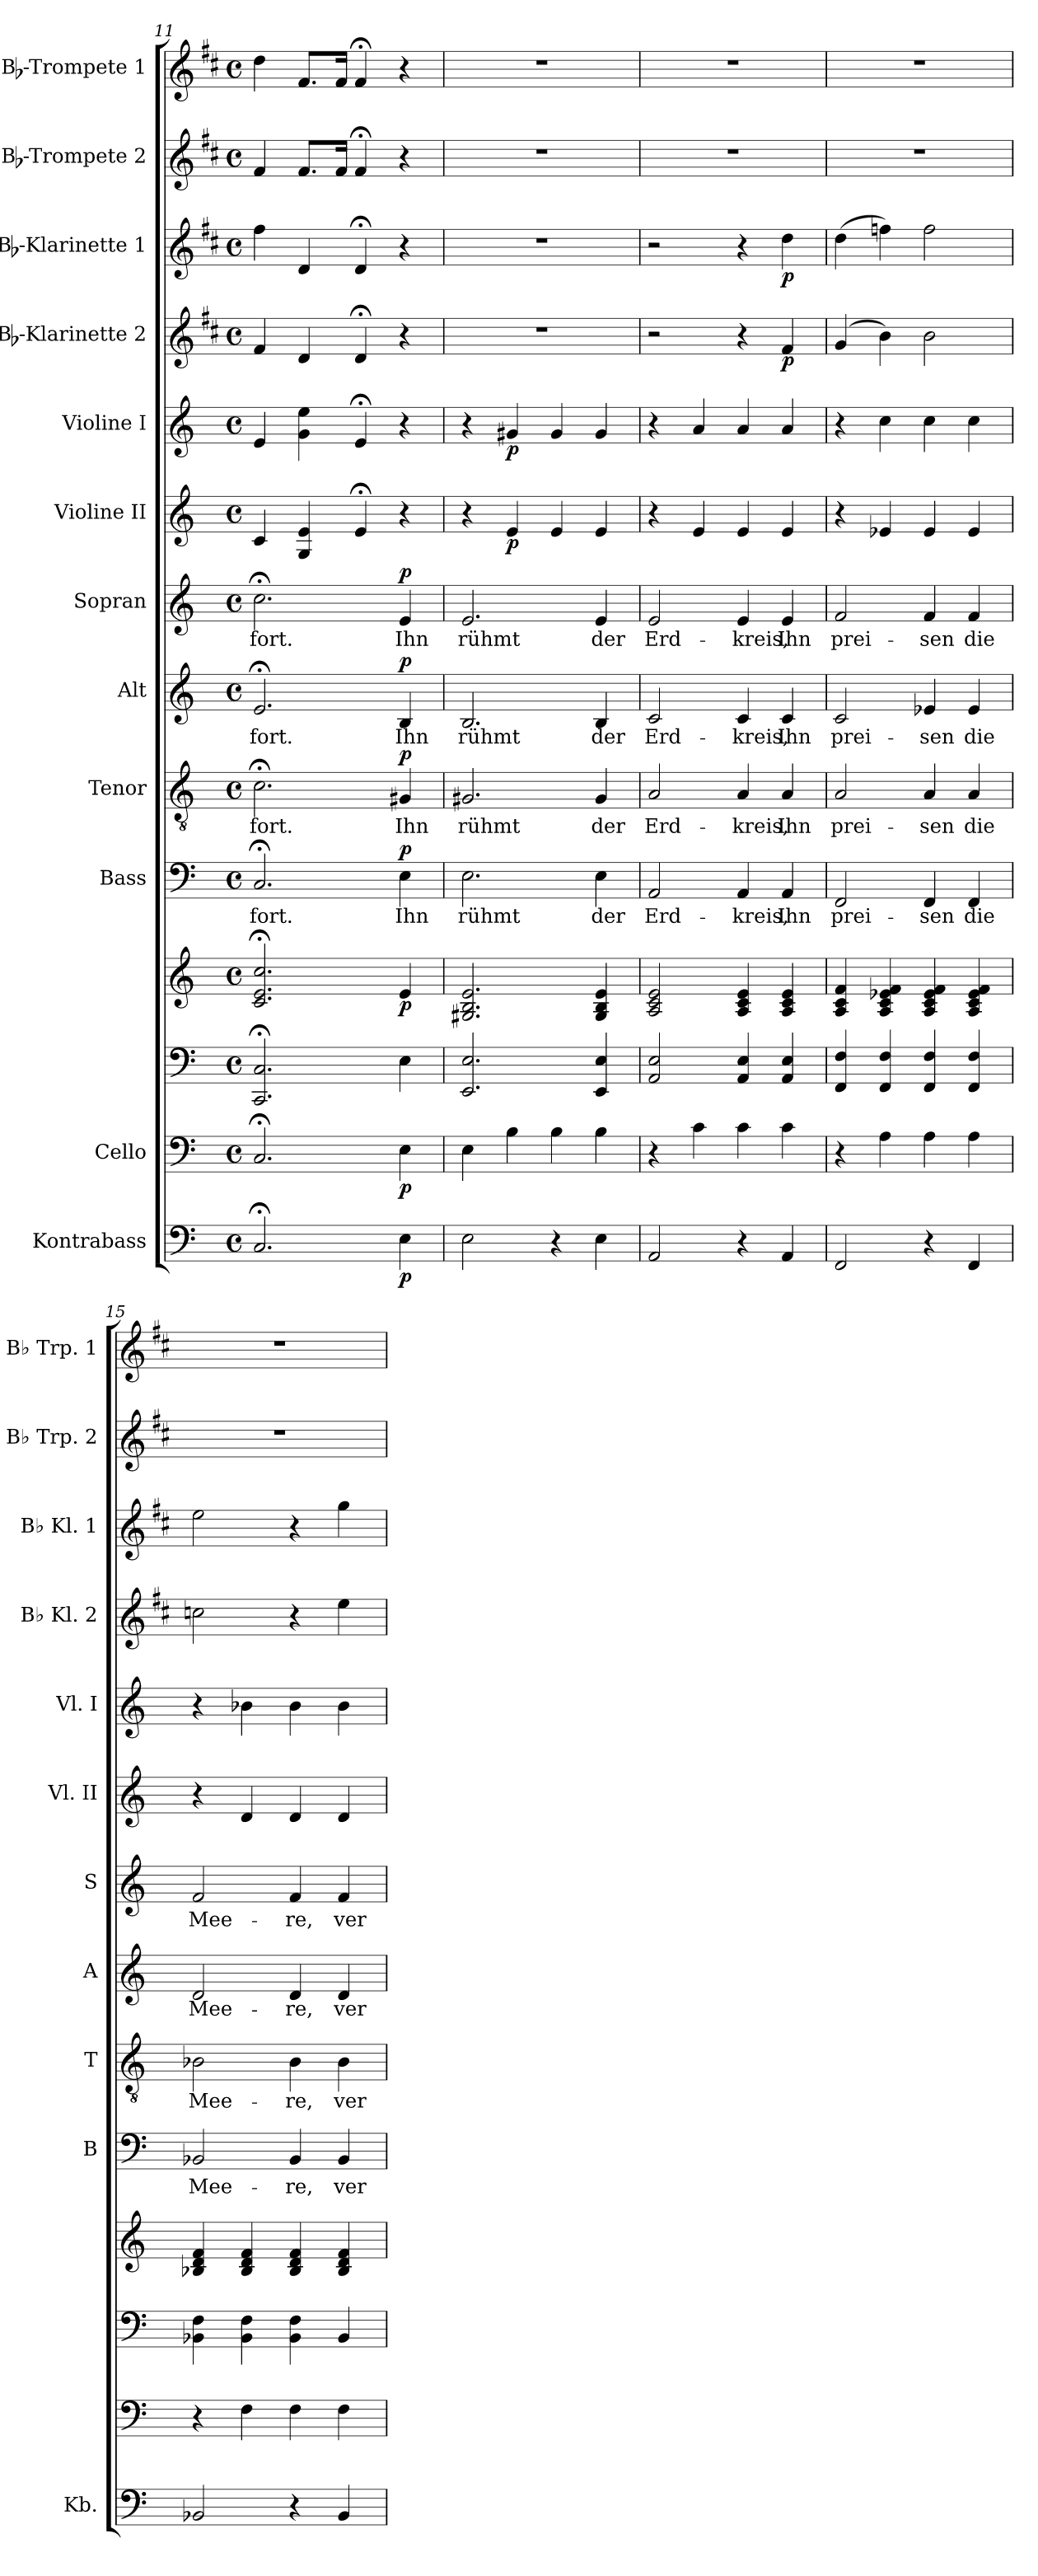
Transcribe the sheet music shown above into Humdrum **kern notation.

**kern	**dynam	**kern	**dynam	**kern	**kern	**dynam	**kern	**text	**dynam	**kern	**text	**dynam	**kern	**text	**dynam	**kern	**text	**dynam	**kern	**dynam	**kern	**dynam	**kern	**dynam	**kern	**dynam	**kern	**kern
*part13	*part13	*part12	*part12	*part11	*part11	*part11	*part10	*part10	*part10	*part9	*part9	*part9	*part8	*part8	*part8	*part7	*part7	*part7	*part6	*part6	*part5	*part5	*part4	*part4	*part3	*part3	*part2	*part1
*staff14	*staff14	*staff13	*staff13	*staff12	*staff11	*staff11/12	*staff10	*staff10	*staff10	*staff9	*staff9	*staff9	*staff8	*staff8	*staff8	*staff7	*staff7	*staff7	*staff6	*staff6	*staff5	*staff5	*staff4	*staff4	*staff3	*staff3	*staff2	*staff1
*I"Kontrabass	*	*I"Cello	*	*	*	*	*I"Bass	*	*	*I"Tenor	*	*	*I"Alt	*	*	*I"Sopran	*	*	*I"Violine II	*	*I"Violine I	*	*I"Bb-Klarinette 2	*	*I"Bb-Klarinette 1	*	*I"Bb-Trompete 2	*I"Bb-Trompete 1
*I'Kb.	*	*	*	*	*	*	*I'B	*	*	*I'T	*	*	*I'A	*	*	*I'S	*	*	*I'Vl. II	*	*I'Vl. I	*	*I'Bb Kl. 2	*	*I'Bb Kl. 1	*	*I'Bb Trp. 2	*I'Bb Trp. 1
*clefF4	*	*clefF4	*	*clefF4	*clefG2	*	*clefF4	*	*	*clefGv2	*	*	*clefG2	*	*	*clefG2	*	*	*clefG2	*	*clefG2	*	*clefG2	*	*clefG2	*	*clefG2	*clefG2
*ITrd7c12	*	*	*	*	*	*	*	*	*	*	*	*	*	*	*	*	*	*	*	*	*	*	*ITrd1c2	*	*ITrd1c2	*	*ITrd1c2	*ITrd1c2
*k[]	*	*k[]	*	*k[]	*k[]	*	*k[]	*	*	*k[]	*	*	*k[]	*	*	*k[]	*	*	*k[]	*	*k[]	*	*k[]	*	*k[]	*	*k[]	*k[]
*C:	*	*C:	*	*C:	*C:	*	*C:	*	*	*C:	*	*	*C:	*	*	*C:	*	*	*C:	*	*C:	*	*C:	*	*C:	*	*C:	*C:
*M4/4	*	*M4/4	*	*M4/4	*M4/4	*	*M4/4	*	*	*M4/4	*	*	*M4/4	*	*	*M4/4	*	*	*M4/4	*	*M4/4	*	*M4/4	*	*M4/4	*	*M4/4	*M4/4
*met(c)	*	*met(c)	*	*met(c)	*met(c)	*	*met(c)	*	*	*met(c)	*	*	*met(c)	*	*	*met(c)	*	*	*met(c)	*	*met(c)	*	*met(c)	*	*met(c)	*	*met(c)	*met(c)
=11	=11	=11	=11	=11	=11	=11	=11	=11	=11	=11	=11	=11	=11	=11	=11	=11	=11	=11	=11	=11	=11	=11	=11	=11	=11	=11	=11	=11
!	!	!	!	!	!	!	!	!LO:LY:b	!	!	!LO:LY:b	!	!	!LO:LY:b	!	!	!LO:LY:b	!	!	!	!	!	!	!	!	!	!	!
2.CC;/	.	2.C;/	.	2.CC/; 2.C/;	2.c/; 2.e/; 2.cc/;	.	2.C;</	fort.	.	2.c;<\	fort.	.	2.e;</	fort.	.	2.cc;<\	fort.	.	4c/	.	4e/	.	4e/	.	4ee\	.	4e/	4cc\
.	.	.	.	.	.	.	.	.	.	.	.	.	.	.	.	.	.	.	4G/ 4e/	.	4g\ 4ee\	.	4c/	.	4c/	.	8.e/L	8.e/L
.	.	.	.	.	.	.	.	.	.	.	.	.	.	.	.	.	.	.	.	.	.	.	.	.	.	.	16e/Jk	16e/Jk
.	.	.	.	.	.	.	.	.	.	.	.	.	.	.	.	.	.	.	4e;/	.	4e;/	.	4c;/	.	4c;/	.	4e;/	4e;/
!	!LO:DY:b	!	!LO:DY:b	!	!	!LO:DY:b	!	!LO:LY:b	!LO:DY:a	!	!LO:LY:b	!LO:DY:a	!	!LO:LY:b	!LO:DY:a	!	!LO:LY:b	!LO:DY:a	!	!	!	!	!	!	!	!	!	!
4EE\	p	4E\	p	4E\	4e/	p	4E\	Ihn	p	4G#X/	Ihn	p	4B/	Ihn	p	4e/	Ihn	p	4r	.	4r	.	4r	.	4r	.	4r	4r
=12	=12	=12	=12	=12	=12	=12	=12	=12	=12	=12	=12	=12	=12	=12	=12	=12	=12	=12	=12	=12	=12	=12	=12	=12	=12	=12	=12	=12
!	!	!	!	!	!	!	!	!LO:LY:b	!	!	!LO:LY:b	!	!	!LO:LY:b	!	!	!LO:LY:b	!	!	!	!	!	!	!	!	!	!	!
2EE\	.	4E\	.	2.EE/ 2.E/	2.G#X/ 2.B/ 2.e/	.	2.E\	rühmt	.	2.G#X/	rühmt	.	2.B/	rühmt	.	2.e/	rühmt	.	4r	.	4r	.	1r	.	1r	.	1r	1r
!	!	!	!	!	!	!	!	!	!	!	!	!	!	!	!	!	!	!	!	!LO:DY:b	!	!LO:DY:b	!	!	!	!	!	!
.	.	4B\	.	.	.	.	.	.	.	.	.	.	.	.	.	.	.	.	4e/	p	4g#X/	p	.	.	.	.	.	.
4r	.	4B\	.	.	.	.	.	.	.	.	.	.	.	.	.	.	.	.	4e/	.	4g#/	.	.	.	.	.	.	.
!	!	!	!	!	!	!	!	!LO:LY:b	!	!	!LO:LY:b	!	!	!LO:LY:b	!	!	!LO:LY:b	!	!	!	!	!	!	!	!	!	!	!
4EE\	.	4B\	.	4EE/ 4E/	4G#/ 4B/ 4e/	.	4E\	der	.	4G#/	der	.	4B/	der	.	4e/	der	.	4e/	.	4g#/	.	.	.	.	.	.	.
!!LO:PB:g=z
=13	=13	=13	=13	=13	=13	=13	=13	=13	=13	=13	=13	=13	=13	=13	=13	=13	=13	=13	=13	=13	=13	=13	=13	=13	=13	=13	=13	=13
!	!	!	!	!	!	!	!	!LO:LY:b	!	!	!LO:LY:b	!	!	!LO:LY:b	!	!	!LO:LY:b	!	!	!	!	!	!	!	!	!	!	!
2AAA/	.	4r	.	2AA/ 2E/	2A/ 2c/ 2e/	.	2AA/	Erd-	.	2A/	Erd-	.	2c/	Erd-	.	2e/	Erd-	.	4r	.	4r	.	2r	.	2r	.	1r	1r
.	.	4c\	.	.	.	.	.	.	.	.	.	.	.	.	.	.	.	.	4e/	.	4a/	.	.	.	.	.	.	.
!	!	!	!	!	!	!	!	!LO:LY:b	!	!	!LO:LY:b	!	!	!LO:LY:b	!	!	!LO:LY:b	!	!	!	!	!	!	!	!	!	!	!
4r	.	4c\	.	4AA/ 4E/	4A/ 4c/ 4e/	.	4AA/	-kreis,	.	4A/	-kreis,	.	4c/	-kreis,	.	4e/	-kreis,	.	4e/	.	4a/	.	4r	.	4r	.	.	.
!	!	!	!	!	!	!	!	!LO:LY:b	!	!	!LO:LY:b	!	!	!LO:LY:b	!	!	!LO:LY:b	!	!	!	!	!	!	!LO:DY:b	!	!LO:DY:b	!	!
4AAA/	.	4c\	.	4AA/ 4E/	4A/ 4c/ 4e/	.	4AA/	Ihn	.	4A/	Ihn	.	4c/	Ihn	.	4e/	Ihn	.	4e/	.	4a/	.	4e/	p	4cc\	p	.	.
=14	=14	=14	=14	=14	=14	=14	=14	=14	=14	=14	=14	=14	=14	=14	=14	=14	=14	=14	=14	=14	=14	=14	=14	=14	=14	=14	=14	=14
!	!	!	!	!	!	!	!	!LO:LY:b	!	!	!LO:LY:b	!	!	!LO:LY:b	!	!	!LO:LY:b	!	!	!	!	!	!	!	!	!	!	!
2FFF/	.	4r	.	4FF/ 4F/	4A/ 4c/ 4f/	.	2FF/	prei-	.	2A/	prei-	.	2c/	prei-	.	2f/	prei-	.	4r	.	4r	.	(4f/	.	(>4cc\	.	1r	1r
.	.	4A\	.	4FF/ 4F/	4A/ 4c/ 4e-X/ 4f/	.	.	.	.	.	.	.	.	.	.	.	.	.	4e-X/	.	4cc\	.	4a\)	.	4ee-X\)	.	.	.
!	!	!	!	!	!	!	!	!LO:LY:b	!	!	!LO:LY:b	!	!	!LO:LY:b	!	!	!LO:LY:b	!	!	!	!	!	!	!	!	!	!	!
4r	.	4A\	.	4FF/ 4F/	4A/ 4c/ 4e-/ 4f/	.	4FF/	-sen	.	4A/	-sen	.	4e-X/	-sen	.	4f/	-sen	.	4e-/	.	4cc\	.	2a\	.	2ee-\	.	.	.
!	!	!	!	!	!	!	!	!LO:LY:b	!	!	!LO:LY:b	!	!	!LO:LY:b	!	!	!LO:LY:b	!	!	!	!	!	!	!	!	!	!	!
4FFF/	.	4A\	.	4FF/ 4F/	4A/ 4c/ 4e-/ 4f/	.	4FF/	die	.	4A/	die	.	4e-/	die	.	4f/	die	.	4e-/	.	4cc\	.	.	.	.	.	.	.
=15	=15	=15	=15	=15	=15	=15	=15	=15	=15	=15	=15	=15	=15	=15	=15	=15	=15	=15	=15	=15	=15	=15	=15	=15	=15	=15	=15	=15
!	!	!	!	!	!	!	!	!LO:LY:b	!	!	!LO:LY:b	!	!	!LO:LY:b	!	!	!LO:LY:b	!	!	!	!	!	!	!	!	!	!	!
2BBB-X/	.	4r	.	4BB-X\ 4F\	4B-X/ 4d/ 4f/	.	2BB-X/	Mee-	.	2B-X\	Mee-	.	2d/	Mee-	.	2f/	Mee-	.	4r	.	4r	.	2b-X\	.	2dd\	.	1r	1r
.	.	4F\	.	4BB-\ 4F\	4B-/ 4d/ 4f/	.	.	.	.	.	.	.	.	.	.	.	.	.	4d/	.	4b-X\	.	.	.	.	.	.	.
!	!	!	!	!	!	!	!	!LO:LY:b	!	!	!LO:LY:b	!	!	!LO:LY:b	!	!	!LO:LY:b	!	!	!	!	!	!	!	!	!	!	!
4r	.	4F\	.	4BB-\ 4F\	4B-/ 4d/ 4f/	.	4BB-/	-re,	.	4B-\	-re,	.	4d/	-re,	.	4f/	-re,	.	4d/	.	4b-\	.	4r	.	4r	.	.	.
!	!	!	!	!	!	!	!	!LO:LY:b	!	!	!LO:LY:b	!	!	!LO:LY:b	!	!	!LO:LY:b	!	!	!	!	!	!	!	!	!	!	!
4BBB-/	.	4F\	.	4BB-/	4B-/ 4d/ 4f/	.	4BB-/	ver-	.	4B-\	ver-	.	4d/	ver-	.	4f/	ver-	.	4d/	.	4b-\	.	4dd\	.	4ff\	.	.	.
=	=	=	=	=	=	=	=	=	=	=	=	=	=	=	=	=	=	=	=	=	=	=	=	=	=	=	=	=
*-	*-	*-	*-	*-	*-	*-	*-	*-	*-	*-	*-	*-	*-	*-	*-	*-	*-	*-	*-	*-	*-	*-	*-	*-	*-	*-	*-	*-
